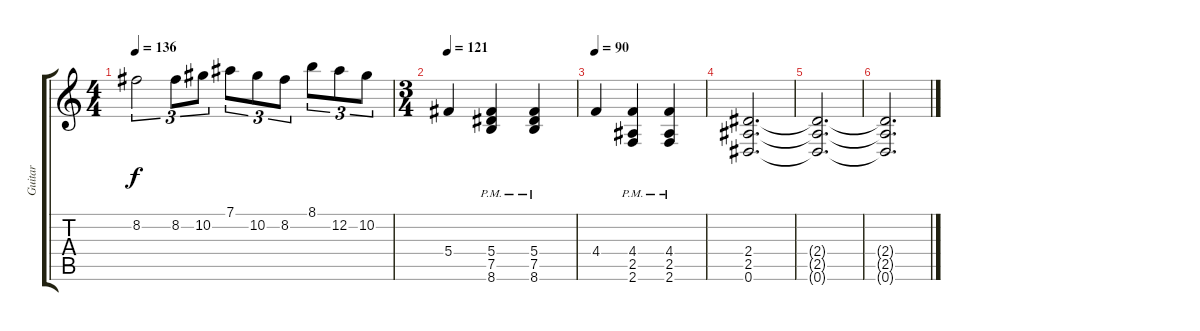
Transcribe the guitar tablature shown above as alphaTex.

\track ("Guitar" "Guitar") {instrument distortionguitar}
\staff {score tabs}
\tuning (Eb4 Bb3 Gb3 Db3 Ab2 Eb2) {hide}
\ts (4 4)
\tempo 136
\clef g2
\ks c
8.2.2{tu (3 2) dy f} 8.2.8{tu (3 2)} 10.2.8{tu (3 2)} 7.1.8{tu (3 2)} 10.2.8{tu (3 2)} 8.2.8{tu (3 2)} 8.1.8{tu (3 2)} 12.2.8{tu (3 2)} 10.2.8{tu (3 2)} |
\ts (3 4)
\tempo 121
5.4.4 (5.4{pm} 7.5{pm} 8.6{pm}).4 (5.4{pm} 7.5{pm} 8.6{pm}).4 |
\tempo 90
4.4.4 (4.4{pm} 2.5{pm} 2.6{pm}).4 (4.4{pm} 2.5{pm} 2.6{pm}).4 |
(2.4 2.5 0.6).2{d} |
(2.4{t} 2.5{t} 0.6{t}).2{d} |
(2.4{t} 2.5{t} 0.6{t}).2{d}
